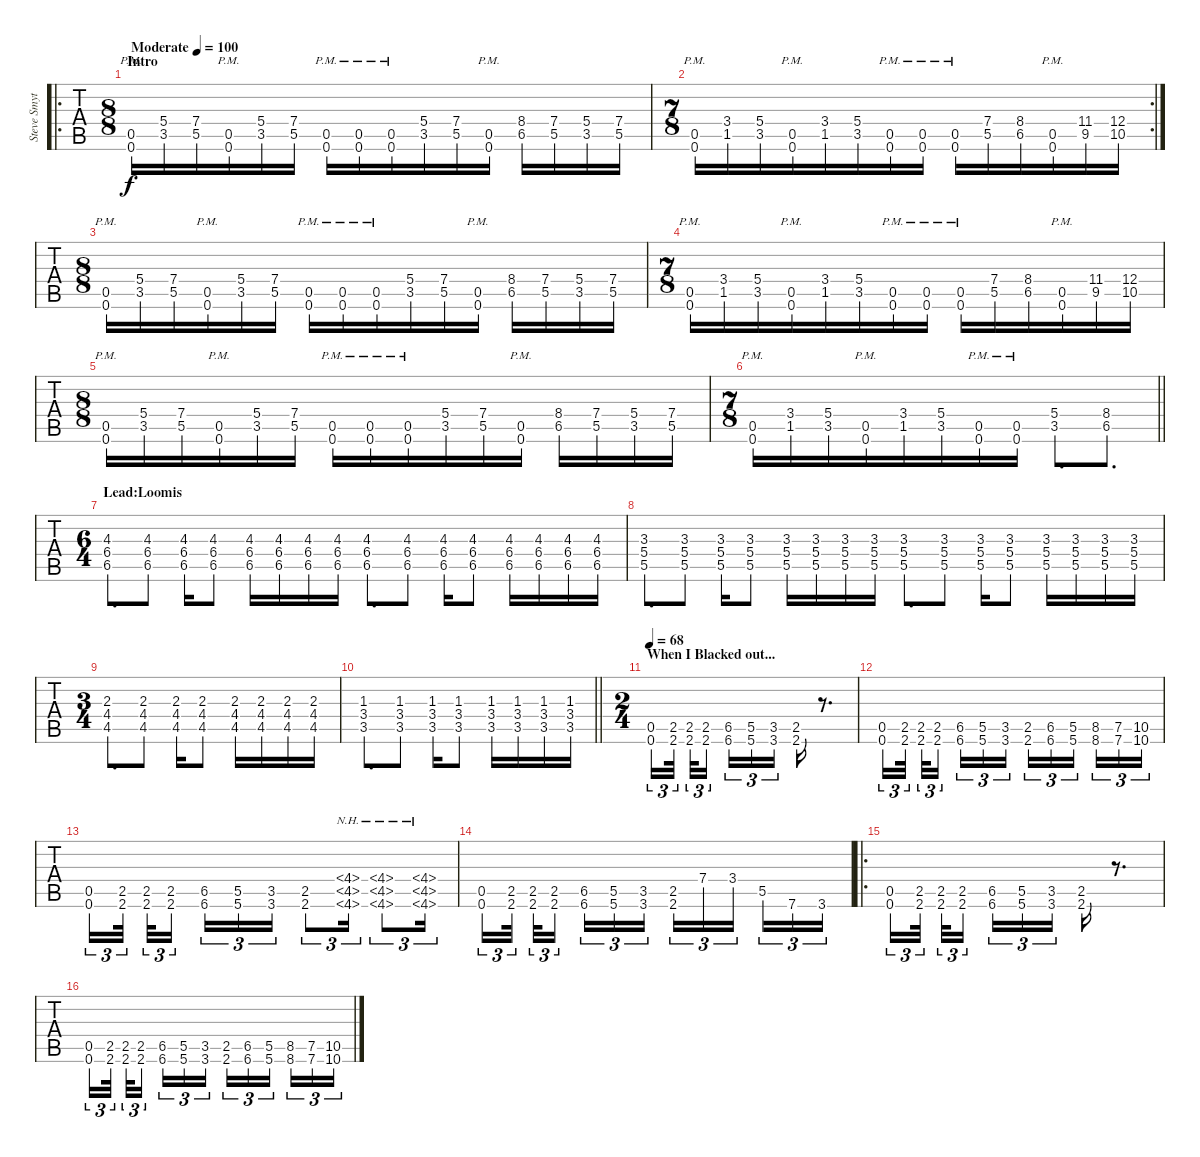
\track ("Steve Smyth" "Steve Smyt") {instrument distortionguitar}
\staff {tabs}
\tuning (Eb4 Bb3 Gb3 Db3 Ab2 Db2) {hide}
\ro
\ts (8 8)
\section ("" "Intro")
\tempo (100 "Moderate")
\clef g2
\ks c
(0.5{pm} 0.6{pm}).16{dy f instrument distortionguitar} (5.4 3.5).16 (7.4 5.5).16 (0.5{pm} 0.6{pm}).16 (5.4 3.5).16 (7.4 5.5).16 (0.5{pm} 0.6{pm}).16 (0.5{pm} 0.6{pm}).16 (0.5{pm} 0.6{pm}).16 (5.4 3.5).16 (7.4 5.5).16 (0.5{pm} 0.6{pm}).16 (8.4 6.5).16 (7.4 5.5).16 (5.4 3.5).16 (7.4 5.5).16 |
\rc 2
\ts (7 8)
(0.5{pm} 0.6{pm}).16 (3.4 1.5).16 (5.4 3.5).16 (0.5{pm} 0.6{pm}).16 (3.4 1.5).16 (5.4 3.5).16 (0.5{pm} 0.6{pm}).16 (0.5{pm} 0.6{pm}).16 (0.5{pm} 0.6{pm}).16 (7.4 5.5).16 (8.4 6.5).16 (0.5{pm} 0.6{pm}).16 (11.4 9.5).16 (12.4 10.5).16 |
\ts (8 8)
(0.5{pm} 0.6{pm}).16 (5.4 3.5).16 (7.4 5.5).16 (0.5{pm} 0.6{pm}).16 (5.4 3.5).16 (7.4 5.5).16 (0.5{pm} 0.6{pm}).16 (0.5{pm} 0.6{pm}).16 (0.5{pm} 0.6{pm}).16 (5.4 3.5).16 (7.4 5.5).16 (0.5{pm} 0.6{pm}).16 (8.4 6.5).16 (7.4 5.5).16 (5.4 3.5).16 (7.4 5.5).16 |
\ts (7 8)
(0.5{pm} 0.6{pm}).16 (3.4 1.5).16 (5.4 3.5).16 (0.5{pm} 0.6{pm}).16 (3.4 1.5).16 (5.4 3.5).16 (0.5{pm} 0.6{pm}).16 (0.5{pm} 0.6{pm}).16 (0.5{pm} 0.6{pm}).16 (7.4 5.5).16 (8.4 6.5).16 (0.5{pm} 0.6{pm}).16 (11.4 9.5).16 (12.4 10.5).16 |
\ts (8 8)
(0.5{pm} 0.6{pm}).16 (5.4 3.5).16 (7.4 5.5).16 (0.5{pm} 0.6{pm}).16 (5.4 3.5).16 (7.4 5.5).16 (0.5{pm} 0.6{pm}).16 (0.5{pm} 0.6{pm}).16 (0.5{pm} 0.6{pm}).16 (5.4 3.5).16 (7.4 5.5).16 (0.5{pm} 0.6{pm}).16 (8.4 6.5).16 (7.4 5.5).16 (5.4 3.5).16 (7.4 5.5).16 |
\ts (7 8)
\barLineRight lightlight
(0.5{pm} 0.6{pm}).16 (3.4 1.5).16 (5.4 3.5).16 (0.5{pm} 0.6{pm}).16 (3.4 1.5).16 (5.4 3.5).16 (0.5{pm} 0.6{pm}).16 (0.5{pm} 0.6{pm}).16 (5.4 3.5).8{d} (8.4 6.5).8{d} |
\ts (6 4)
\section ("" "Lead:Loomis")
(4.3 6.4 6.5).8{d instrument electricguitarclean} (4.3 6.4 6.5).8 (4.3 6.4 6.5).16 (4.3 6.4 6.5).8 (4.3 6.4 6.5).16 (4.3 6.4 6.5).16 (4.3 6.4 6.5).16 (4.3 6.4 6.5).16 (4.3 6.4 6.5).8{d} (4.3 6.4 6.5).8 (4.3 6.4 6.5).16 (4.3 6.4 6.5).8 (4.3 6.4 6.5).16 (4.3 6.4 6.5).16 (4.3 6.4 6.5).16 (4.3 6.4 6.5).16 |
(3.3 5.4 5.5).8{d} (3.3 5.4 5.5).8 (3.3 5.4 5.5).16 (3.3 5.4 5.5).8 (3.3 5.4 5.5).16 (3.3 5.4 5.5).16 (3.3 5.4 5.5).16 (3.3 5.4 5.5).16 (3.3 5.4 5.5).8{d} (3.3 5.4 5.5).8 (3.3 5.4 5.5).16 (3.3 5.4 5.5).8 (3.3 5.4 5.5).16 (3.3 5.4 5.5).16 (3.3 5.4 5.5).16 (3.3 5.4 5.5).16 |
\ts (3 4)
(2.3 4.4 4.5).8{d} (2.3 4.4 4.5).8 (2.3 4.4 4.5).16 (2.3 4.4 4.5).8 (2.3 4.4 4.5).16 (2.3 4.4 4.5).16 (2.3 4.4 4.5).16 (2.3 4.4 4.5).16 |
\barLineRight lightlight
(1.3 3.4 3.5).8{d} (1.3 3.4 3.5).8 (1.3 3.4 3.5).16 (1.3 3.4 3.5).8 (1.3 3.4 3.5).16 (1.3 3.4 3.5).16 (1.3 3.4 3.5).16 (1.3 3.4 3.5).16 |
\ts (2 4)
\section ("" "When I Blacked out...")
\tempo 68
(0.5 0.6).16{tu (3 2) instrument distortionguitar} (2.5 2.6).32{tu (3 2) beam splitsecondary} (2.5 2.6).32{tu (3 2)} (2.5 2.6).16{tu (3 2) beam splitsecondary} (6.5 6.6).16{tu (3 2)} (5.5 5.6).16{tu (3 2)} (3.5 3.6).16{tu (3 2)} (2.5 2.6).16 r.8{d} |
(0.5 0.6).16{tu (3 2)} (2.5 2.6).32{tu (3 2) beam splitsecondary} (2.5 2.6).32{tu (3 2)} (2.5 2.6).16{tu (3 2) beam splitsecondary} (6.5 6.6).16{tu (3 2)} (5.5 5.6).16{tu (3 2)} (3.5 3.6).16{tu (3 2)} (2.5 2.6).16{tu (3 2)} (6.5 6.6).16{tu (3 2)} (5.5 5.6).16{tu (3 2) beam splitsecondary} (8.5 8.6).16{tu (3 2)} (7.5 7.6).16{tu (3 2)} (10.5 10.6).16{tu (3 2)} |
(0.5 0.6).16{tu (3 2)} (2.5 2.6).32{tu (3 2) beam splitsecondary} (2.5 2.6).32{tu (3 2)} (2.5 2.6).16{tu (3 2) beam splitsecondary} (6.5 6.6).16{tu (3 2)} (5.5 5.6).16{tu (3 2)} (3.5 3.6).16{tu (3 2)} (2.5 2.6).8{tu (3 2)} (4.4{nh} 4.5{nh} 4.6{nh}).16{tu (3 2)} (4.4{nh} 4.5{nh} 4.6{nh}).8{tu (3 2)} (4.4{nh} 4.5{nh} 4.6{nh}).16{tu (3 2)} |
(0.5 0.6).16{tu (3 2)} (2.5 2.6).32{tu (3 2) beam splitsecondary} (2.5 2.6).32{tu (3 2)} (2.5 2.6).16{tu (3 2) beam splitsecondary} (6.5 6.6).16{tu (3 2)} (5.5 5.6).16{tu (3 2)} (3.5 3.6).16{tu (3 2)} (2.5 2.6).16{tu (3 2)} 7.4.16{tu (3 2)} 3.4.16{tu (3 2) beam splitsecondary} 5.5.16{tu (3 2)} 7.6.16{tu (3 2)} 3.6.16{tu (3 2)} |
\ro
(0.5 0.6).16{tu (3 2)} (2.5 2.6).32{tu (3 2) beam splitsecondary} (2.5 2.6).32{tu (3 2)} (2.5 2.6).16{tu (3 2) beam splitsecondary} (6.5 6.6).16{tu (3 2)} (5.5 5.6).16{tu (3 2)} (3.5 3.6).16{tu (3 2)} (2.5 2.6).16 r.8{d} |
(0.5 0.6).16{tu (3 2)} (2.5 2.6).32{tu (3 2) beam splitsecondary} (2.5 2.6).32{tu (3 2)} (2.5 2.6).16{tu (3 2) beam splitsecondary} (6.5 6.6).16{tu (3 2)} (5.5 5.6).16{tu (3 2)} (3.5 3.6).16{tu (3 2)} (2.5 2.6).16{tu (3 2)} (6.5 6.6).16{tu (3 2)} (5.5 5.6).16{tu (3 2) beam splitsecondary} (8.5 8.6).16{tu (3 2)} (7.5 7.6).16{tu (3 2)} (10.5 10.6).16{tu (3 2)}
